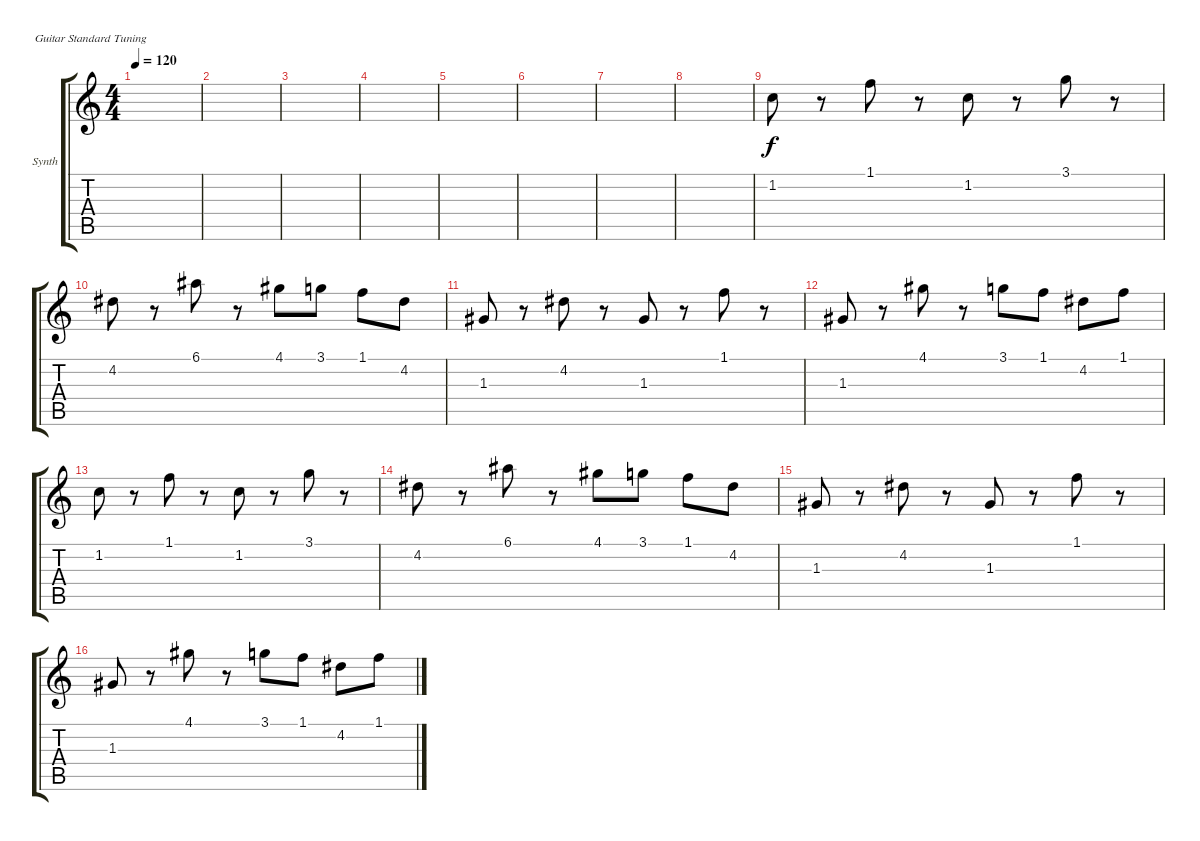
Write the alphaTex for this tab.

\defaultSystemsLayout 4
\bracketExtendMode groupsimilarinstruments
\firstSystemTrackNameOrientation horizontal
\otherSystemsTrackNameOrientation horizontal
\track ("Synth" "Synth") {instrument overdrivenguitar}
\staff {score tabs}
\tuning (E4 B3 G3 D3 A2 E2)
\ts (4 4)
\tempo 120
\clef g2
\scale
0.487395
\ks c
|
|
\scale
0.256303 |
\scale
0.256303 |
\scale
0.333333 |
|
|
|
\scale
0.333333 1.2.8 r.8 1.1.8 r.8 1.2.8 r.8 3.1.8 r.8 |
\scale
0.333333 4.2.8 r.8 6.1.8 r.8 4.1.8 3.1.8 1.1.8 4.2.8 |
\scale
0.333333 1.3.8 r.8 4.2.8 r.8 1.3.8 r.8 1.1.8 r.8 |
\scale
0.333333 1.3.8 r.8 4.1.8 r.8 3.1.8 1.1.8 4.2.8 1.1.8 |
\scale
0.333333 1.2.8 r.8 1.1.8 r.8 1.2.8 r.8 3.1.8 r.8 |
4.2.8 r.8 6.1.8 r.8 4.1.8 3.1.8 1.1.8 4.2.8 |
1.3.8 r.8 4.2.8 r.8 1.3.8 r.8 1.1.8 r.8 |
1.3.8 r.8 4.1.8 r.8 3.1.8 1.1.8 4.2.8 1.1.8
